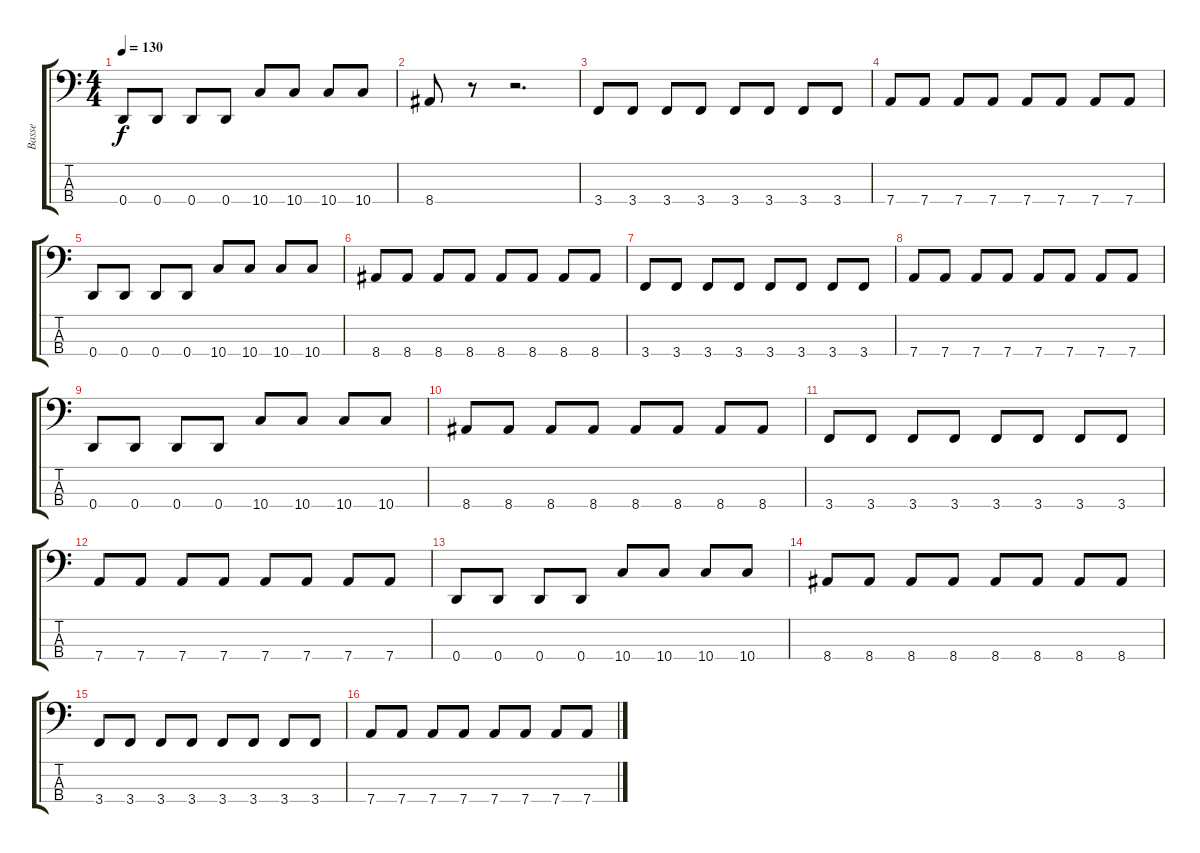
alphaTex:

\track ("Basse" "Basse") {instrument electricbassfinger}
\staff {score tabs}
\tuning (G2 D2 A1 D1) {hide}
\ts (4 4)
\tempo 130
\clef f4
\ks c
0.4.8{dy f} 0.4.8 0.4.8 0.4.8 10.4.8 10.4.8 10.4.8 10.4.8 |
8.4.8 r.8 r.2{d} |
3.4.8 3.4.8 3.4.8 3.4.8 3.4.8 3.4.8 3.4.8 3.4.8 |
7.4.8 7.4.8 7.4.8 7.4.8 7.4.8 7.4.8 7.4.8 7.4.8 |
0.4.8 0.4.8 0.4.8 0.4.8 10.4.8 10.4.8 10.4.8 10.4.8 |
8.4.8 8.4.8 8.4.8 8.4.8 8.4.8 8.4.8 8.4.8 8.4.8 |
3.4.8 3.4.8 3.4.8 3.4.8 3.4.8 3.4.8 3.4.8 3.4.8 |
7.4.8 7.4.8 7.4.8 7.4.8 7.4.8 7.4.8 7.4.8 7.4.8 |
0.4.8 0.4.8 0.4.8 0.4.8 10.4.8 10.4.8 10.4.8 10.4.8 |
8.4.8 8.4.8 8.4.8 8.4.8 8.4.8 8.4.8 8.4.8 8.4.8 |
3.4.8 3.4.8 3.4.8 3.4.8 3.4.8 3.4.8 3.4.8 3.4.8 |
7.4.8 7.4.8 7.4.8 7.4.8 7.4.8 7.4.8 7.4.8 7.4.8 |
0.4.8 0.4.8 0.4.8 0.4.8 10.4.8 10.4.8 10.4.8 10.4.8 |
8.4.8 8.4.8 8.4.8 8.4.8 8.4.8 8.4.8 8.4.8 8.4.8 |
3.4.8 3.4.8 3.4.8 3.4.8 3.4.8 3.4.8 3.4.8 3.4.8 |
7.4.8 7.4.8 7.4.8 7.4.8 7.4.8 7.4.8 7.4.8 7.4.8
